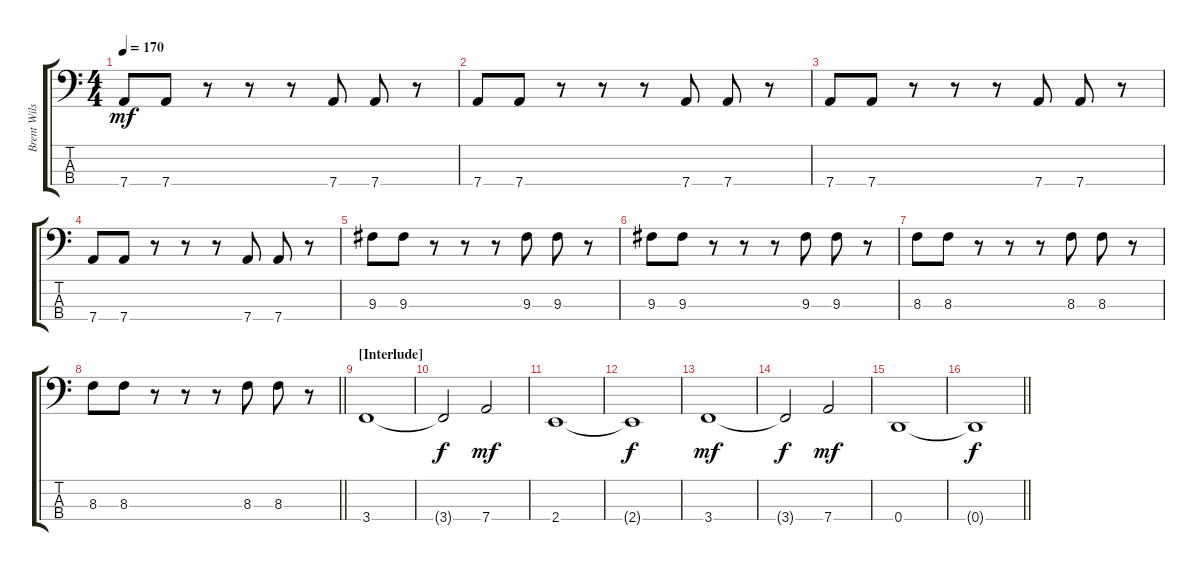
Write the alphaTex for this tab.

\track ("Brent Wilson" "Brent Wils") {instrument electricbassfinger}
\staff {score tabs}
\tuning (G2 D2 A1 D1) {hide}
\ts (4 4)
\tempo 170
\clef f4
\ks c
7.4.8{dy mf} 7.4.8 r.8 r.8 r.8 7.4.8 7.4.8 r.8 |
7.4.8 7.4.8 r.8 r.8 r.8 7.4.8 7.4.8 r.8 |
7.4.8 7.4.8 r.8 r.8 r.8 7.4.8 7.4.8 r.8 |
7.4.8 7.4.8 r.8 r.8 r.8 7.4.8 7.4.8 r.8 |
9.3.8 9.3.8 r.8 r.8 r.8 9.3.8 9.3.8 r.8 |
9.3.8 9.3.8 r.8 r.8 r.8 9.3.8 9.3.8 r.8 |
8.3.8 8.3.8 r.8 r.8 r.8 8.3.8 8.3.8 r.8 |
\barLineRight lightlight
8.3.8 8.3.8 r.8 r.8 r.8 8.3.8 8.3.8 r.8 |
\section ("" "[Interlude]")
3.4.1 |
3.4{t}.2{dy f} 7.4.2{dy mf} |
2.4.1 |
2.4{t}.1{dy f} |
3.4.1{dy mf} |
3.4{t}.2{dy f} 7.4.2{dy mf} |
0.4.1 |
\barLineRight lightlight
0.4{t}.1{dy f}
